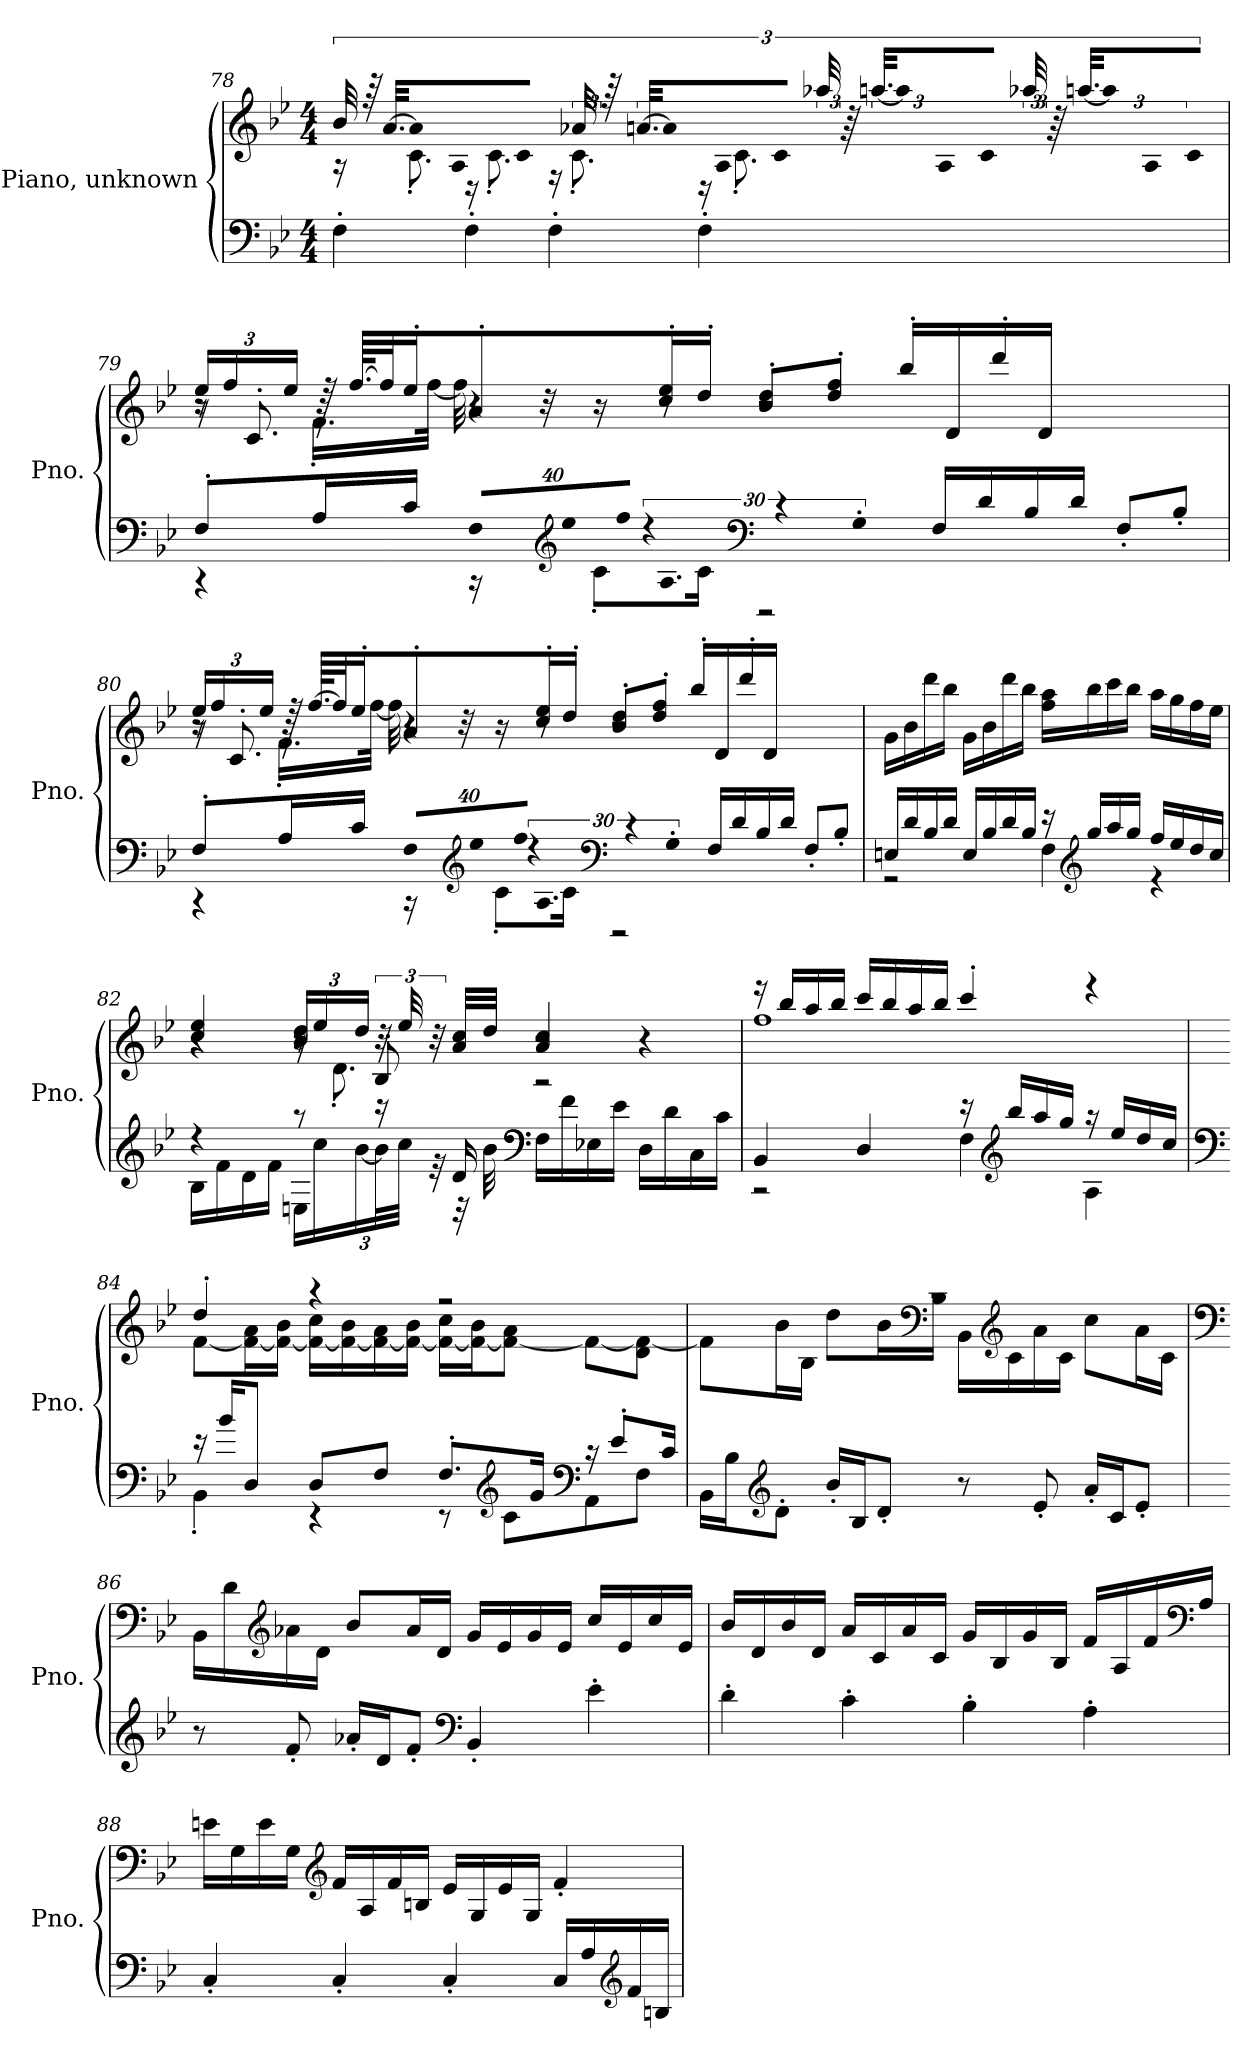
**kern	**kern
*part1	*part1
*staff2	*staff1
*I"Piano, unknown	*
*I'Pno.	*
!!LO:LB:g=z
*clefF4	*clefG2
*k[b-e-]	*k[b-e-]
*M4/4	*M4/4
=78	=78
*	*^
4F'\	48b-/	16r
.	96r	.
.	[48.a/KLL	.
.	16a/]	8.c'\
.	16A/	.
.	16c/JJ	.
4F'\	48a-X/	16r
.	96r	.
.	[48.an/KLL	.
.	16a/]	8.c'\
.	16A/	.
.	16c/JJ	.
4F'\	48aa-X/	16r
.	96r	.
.	[48.aan/KLL	.
.	16aa/]	8.c'\
.	16A/	.
.	16c/JJ	.
4F'\	48aa-X/	16r
.	96r	.
.	[48.aan/KLL	.
.	16aa/]	8.c'\
.	16A/	.
.	16c/JJ	.
*	*v	*v
!!LO:LB:g=z
=79	=79
*^	*
*	*	*Xbrackettup
*	*	*^
*	*	*	*^
8F'/L	4r	24ee-/LL	8r	16r
.	.	24ff/	.	.
.	.	.	.	8.c'/
.	.	24ee-/JJ	.	.
16A/L	.	128r	16.f'\LL	.
.	.	[64.ff/KLLL	.	.
.	.	32ff/J]	.	.
16c/JJ	.	16ee-'/J	.	.
.	.	.	[32ff\JJk	.
!LO:N:vis=32	!	!	!	!
640%23F/LLL	16r	8a'/	32ff\]	4r
.	.	.	32r	.
*clefG2	*	*	*	*
!LO:N:vis=32	!	!	!	!
640%23ee-/	.	.	.	.
.	8c'\L	.	16r	.
!LO:N:vis=32	!	!	!	!
640%23ff/JJJ	.	.	.	.
!LO:N:vis=64	!	!	!	!
960%17r	.	.	.	.
.	.	16cc/' 16ee-/'L	8r	.
!LO:N:vis=32.	!	!	!	!
1920%103A/	.	.	.	.
!LO:N:vis=32	!	!	!	!
640%23r	.	.	.	.
.	16c\Jk	16dd'/JJ	.	.
!LO:N:vis=32	!	!	!	!
640%23ee-'/	.	.	.	.
*clefF4	*	*	*	*
.	2r	8b-/' 8dd/'L	2r	2r
16F/LL	.	.	.	.
16d/	.	.	.	.
.	.	8dd/' 8ff/'J	.	.
16B-/	.	.	.	.
16d/JJ	.	.	.	.
.	.	16bb-'/LL	.	.
8F'/L	.	.	.	.
.	.	16d/	.	.
.	.	16ddd'/	.	.
8B-'/J	.	.	.	.
.	.	16d/JJ	.	.
.	960ryy	960ryy	960ryy	960ryy
!!LO:LB:g=z	!!	!!
=80	=80	=80	=80	=80
8F'/L	4r	24ee-/LL	8r	16r
.	.	24ff/	.	.
.	.	.	.	8.c'/
.	.	24ee-/JJ	.	.
16A/L	.	128r	16.f'\LL	.
.	.	[64.ff/KLLL	.	.
.	.	32ff/J]	.	.
16c/JJ	.	16ee-'/J	.	.
.	.	.	[32ff\JJk	.
!LO:N:vis=32	!	!	!	!
640%23F/LLL	16r	8a'/	32ff\]	4r
.	.	.	32r	.
*clefG2	*	*	*	*
!LO:N:vis=32	!	!	!	!
640%23ee-/	.	.	.	.
.	8c'\L	.	16r	.
!LO:N:vis=32	!	!	!	!
640%23ff/JJJ	.	.	.	.
!LO:N:vis=64	!	!	!	!
960%17r	.	.	.	.
.	.	16cc/' 16ee-/'L	8r	.
!LO:N:vis=32.	!	!	!	!
1920%103A/	.	.	.	.
!LO:N:vis=32	!	!	!	!
640%23r	.	.	.	.
.	16c\Jk	16dd'/JJ	.	.
!LO:N:vis=32	!	!	!	!
640%23ee-'/	.	.	.	.
*clefF4	*	*	*	*
.	2r	8b-/' 8dd/'L	2r	2r
16F/LL	.	.	.	.
16d/	.	.	.	.
.	.	8dd/' 8ff/'J	.	.
16B-/	.	.	.	.
16d/JJ	.	.	.	.
.	.	16bb-'/LL	.	.
8F'/L	.	.	.	.
.	.	16d/	.	.
.	.	16ddd'/	.	.
8B-'/J	.	.	.	.
.	.	16d/JJ	.	.
.	960ryy	960ryy	960ryy	960ryy
*	*	*v	*v	*v
!!LO:LB:g=z
=81	=81	=81
16En/LL	2r	16g\LL
16d/	.	16b-\
16B-/	.	16ddd\
16d/JJ	.	16bb-\JJ
16E/LL	.	16g\LL
16B-/	.	16b-\
16d/	.	16ddd\
16B-/JJ	.	16bb-\JJ
16r	4F\	16ff\ 16aa\LL
*clefG2	*	*
16gg/LL	.	16bb-\
16aa/	.	16ccc\
16gg/JJ	.	16bb-\JJ
16ff/LL	4r	16aa\LL
16ee-/	.	16gg\
16dd/	.	16ff\
16cc/JJ	.	16ee-\JJ
!!LO:PB:g=z
=82	=82	=82
*	*	*^
*	*	*	*^
4r	16B-\LL	4cc/ 4ee-/	4r	4r
.	16f\	.	.	.
.	16d\	.	.	.
.	16f\JJ	.	.	.
*	*Xbrackettup	*	*	*
8r	24En\LL	24b-/ 24dd/LL	16r	8r
.	24cc\	24ee-/	.	.
.	.	.	8.d'\	.
.	[24b-\	24dd/JJ	.	.
*	*brackettup	*brackettup	*	*
16r	48b-\L]	48r	.	8B-'/
.	48cc\JJJ	48ee-/	.	.
.	48r	48r	.	.
16d/	32r	32a/ 32cc/LLL	.	.
.	32b-\	32dd/JJJ	.	.
*clefF4	*	*	*	*
2r	16F\LL	4a/ 4cc/	2r	2r
.	16f\	.	.	.
.	16E-X\	.	.	.
.	16e-\JJ	.	.	.
.	16D\LL	4r	.	.
.	16d\	.	.	.
.	16C\	.	.	.
.	16c\JJ	.	.	.
*	*	*	*v	*v
!!LO:LB:g=z
=83	=83	=83	=83
4BB-/	2r	16r	1ff
.	.	16bb-/LL	.
.	.	16aa/	.
.	.	16bb-/JJ	.
4D/	.	16ccc/LL	.
.	.	16bb-/	.
.	.	16aa/	.
.	.	16bb-/JJ	.
16r	4F\	4ccc'/	.
*clefG2	*	*	*
16bb-/LL	.	.	.
16aa/	.	.	.
16gg/JJ	.	.	.
16r	4A\	4r	.
16ee-/LL	.	.	.
16dd/	.	.	.
16cc/JJ	.	.	.
!!LO:LB:g=z	!!
=84	=84	=84	=84
*clefF4	*	*	*
16r	4BB-'\	4dd'/	[8f\L
16b-/KL	.	.	.
8D/J	.	.	16f\_ 16a\L
.	.	.	16f\_ 16b-\JJ
8D/L	4r	4r	16f\_ 16cc\LL
.	.	.	16f\_ 16b-\
8F/J	.	.	16f\_ 16a\
.	.	.	16f\_ 16b-\JJ
8.F'/L	8r	2r	16f\_ 16cc\LL
.	.	.	16f\_ 16b-\J
*clefG2	*	*	*
.	8c\L	.	8f\_ 8a\J
16g/Jk	.	.	.
*clefF4	*	*	*
16r	8AA\	.	8f\L_
8e-'/L	.	.	.
.	8F\J	.	8d\ 8f\_J
16c/Jk	.	.	.
*v	*v	*	*
=85	=85	=85
16BB-\LL	1r	8f\L]
16B-\J	.	.
*clefG2	*	*
8d'\J	.	16b-\L
.	.	16B-\JJ
16b-'/LL	.	8dd\L
16B-/J	.	.
8d'/J	.	16b-\L
*	*clefF4	*
.	.	16B-\JJ
8r	.	16BB-\LL
*	*clefG2	*
.	.	16c\
8e-'/	.	16a\
.	.	16c\JJ
16a'/LL	.	8cc\L
16c/J	.	.
8e-'/J	.	16a\L
.	.	16c\JJ
*	*v	*v
!!LO:LB:g=z
=86	=86
*	*clefF4
8r	16BB-\LL
.	16d\
*	*clefG2
8f'/	16a-X\
.	16d\JJ
16a-X'/LL	8b-/L
16d/J	.
8f'/J	16a-/L
.	16d/JJ
*clefF4	*
4BB-'/	16g/LL
.	16e-/
.	16g/
.	16e-/JJ
4e-'\	16cc/LL
.	16e-/
.	16cc/
.	16e-/JJ
=87	=87
4d'\	16b-/LL
.	16d/
.	16b-/
.	16d/JJ
4c'\	16a/LL
.	16c/
.	16a/
.	16c/JJ
4B-'\	16g/LL
.	16B-/
.	16g/
.	16B-/JJ
4A'\	16f/LL
.	16A/
.	16f/
*	*clefF4
.	16A/JJ
!!LO:LB:g=z
=88	=88
4C'/	16en\LL
.	16G\
.	16e\
.	16G\JJ
*	*clefG2
4C'/	16f/LL
.	16A/
.	16f/
.	16Bn/JJ
4C'/	16e/LL
.	16G/
.	16e/
.	16G/JJ
16C/LL	4f'/
16A/	.
*clefG2	*
16f/	.
16Bn/JJ	.
=	=
*-	*-
